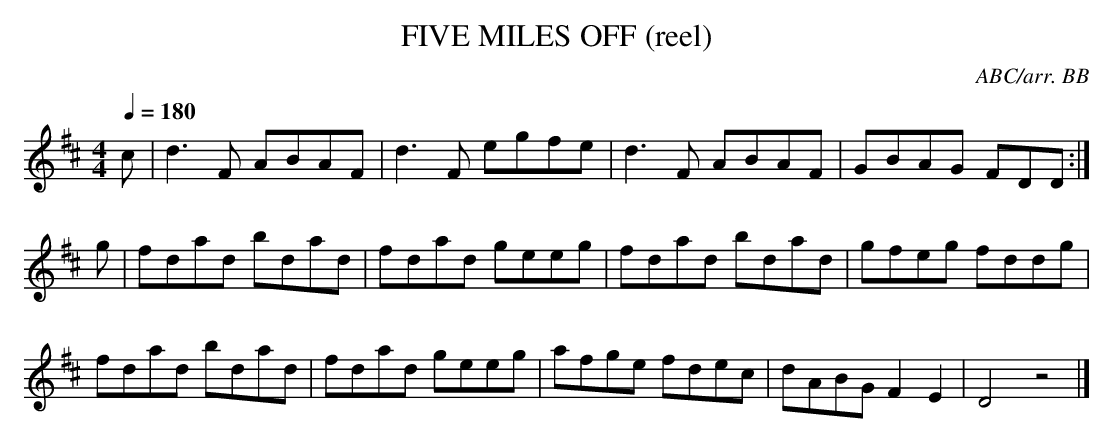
X:1
T:FIVE MILES OFF (reel)
C:ABC/arr. BB
Q:1/4=180
L:1/8
M:4/4
K:D
c|d3F ABAF|d3F egfe|d3F ABAF|GBAG FDD :|
g|fdad bdad|fdad geeg|fdad bdad|gfeg fddg|
fdad bdad|fdad geeg|afge fdec|dABG F2E2|D4z4|]
